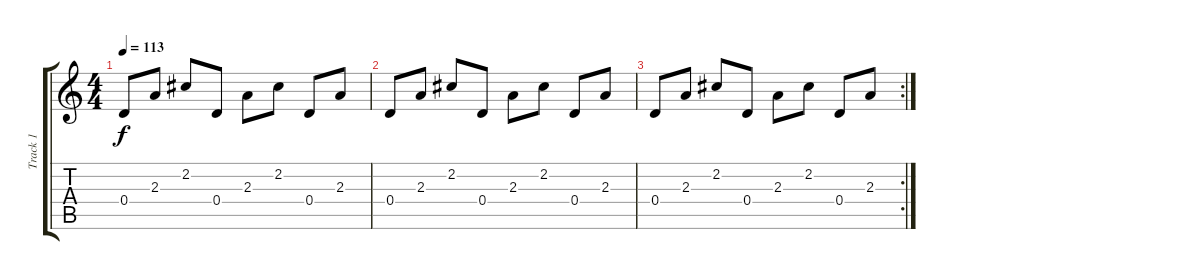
\track ("Track 1" "Track 1") {instrument acousticguitarnylon}
\staff {score tabs}
\tuning (E4 B3 G3 D3 A2 E2) {hide}
\ts (4 4)
\tempo 113
\clef g2
\ks c
0.4.8{dy f} 2.3.8 2.2.8 0.4.8 2.3.8 2.2.8 0.4.8 2.3.8 |
0.4.8 2.3.8 2.2.8 0.4.8 2.3.8 2.2.8 0.4.8 2.3.8 |
\rc 2
0.4.8 2.3.8 2.2.8 0.4.8 2.3.8 2.2.8 0.4.8 2.3.8
